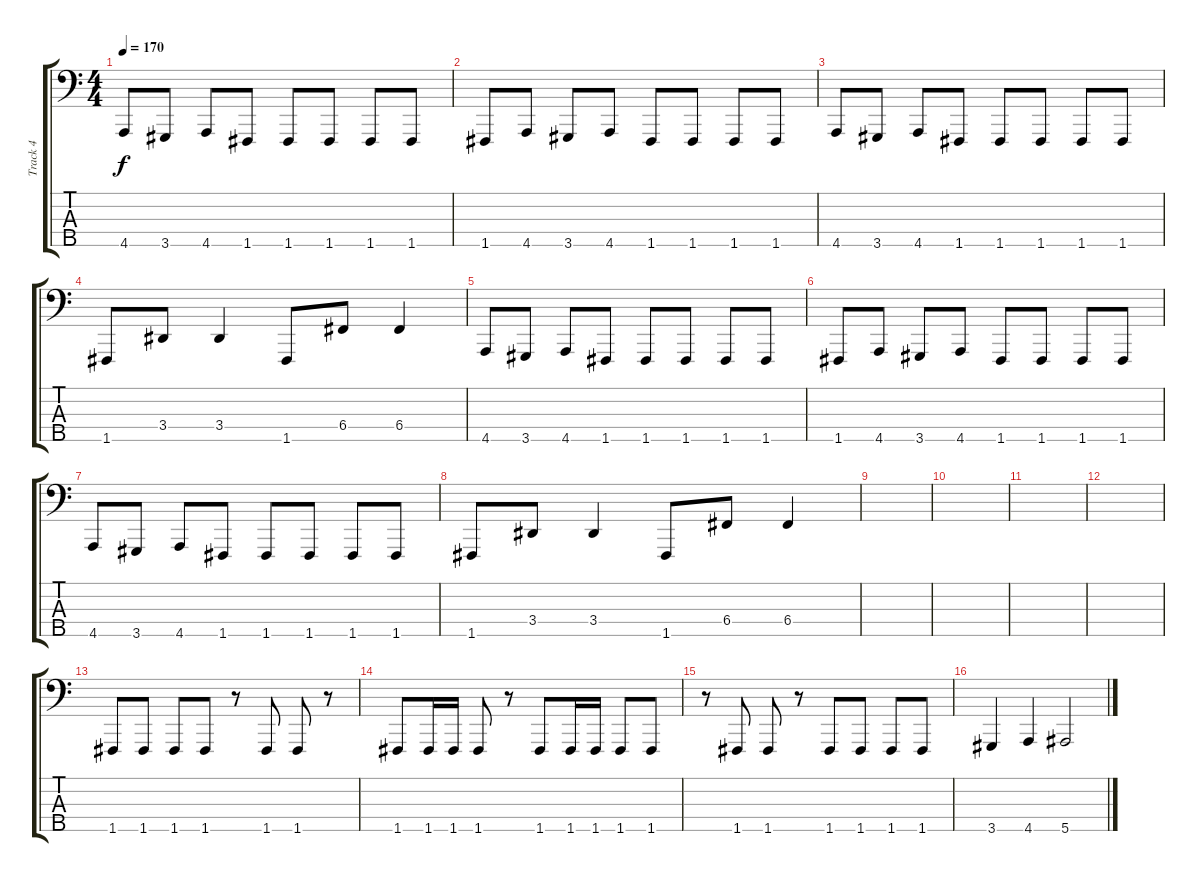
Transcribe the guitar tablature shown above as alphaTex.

\track ("Track 4" "Track 4") {instrument electricbasspick}
\staff {score tabs}
\tuning (Eb2 Bb1 F1 C1 F0) {hide}
\ts (4 4)
\tempo 170
\clef f4
\ks c
4.5.8{dy f} 3.5.8 4.5.8 1.5.8 1.5.8 1.5.8 1.5.8 1.5.8 |
1.5.8 4.5.8 3.5.8 4.5.8 1.5.8 1.5.8 1.5.8 1.5.8 |
4.5.8 3.5.8 4.5.8 1.5.8 1.5.8 1.5.8 1.5.8 1.5.8 |
1.5.8 3.4.8 3.4.4 1.5.8 6.4.8 6.4.4 |
4.5.8 3.5.8 4.5.8 1.5.8 1.5.8 1.5.8 1.5.8 1.5.8 |
1.5.8 4.5.8 3.5.8 4.5.8 1.5.8 1.5.8 1.5.8 1.5.8 |
4.5.8 3.5.8 4.5.8 1.5.8 1.5.8 1.5.8 1.5.8 1.5.8 |
1.5.8 3.4.8 3.4.4 1.5.8 6.4.8 6.4.4 |
|
|
|
|
1.5.8 1.5.8 1.5.8 1.5.8 r.8 1.5.8 1.5.8 r.8 |
1.5.8 1.5.16 1.5.16 1.5.8 r.8 1.5.8 1.5.16 1.5.16 1.5.8 1.5.8 |
r.8 1.5.8 1.5.8 r.8 1.5.8 1.5.8 1.5.8 1.5.8 |
3.5.4 4.5.4 5.5.2
